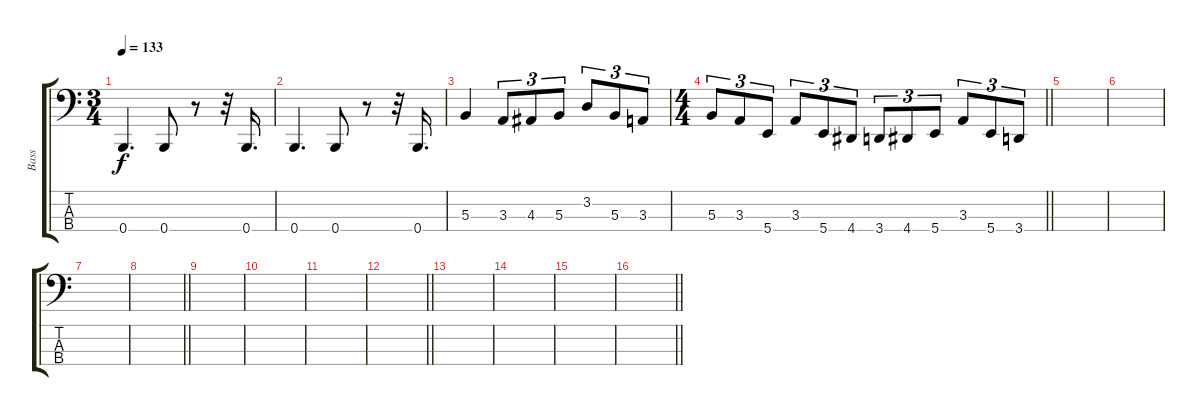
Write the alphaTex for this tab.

\track ("Bass" "Bass") {instrument electricbassfinger}
\staff {score tabs}
\tuning (E2 B1 Gb1 B0) {hide}
\ts (3 4)
\tempo 133
\clef f4
\ks c
0.4.4{d dy f} 0.4.8 r.8 r.32 0.4.16{d} |
0.4.4{d} 0.4.8 r.8 r.32 0.4.16{d} |
5.3.4 3.3.8{tu (3 2)} 4.3.8{tu (3 2)} 5.3.8{tu (3 2)} 3.2.8{tu (3 2)} 5.3.8{tu (3 2)} 3.3.8{tu (3 2)} |
\ts (4 4)
\barLineRight lightlight
5.3.8{tu (3 2)} 3.3.8{tu (3 2)} 5.4.8{tu (3 2)} 3.3.8{tu (3 2)} 5.4.8{tu (3 2)} 4.4.8{tu (3 2)} 3.4.8{tu (3 2)} 4.4.8{tu (3 2)} 5.4.8{tu (3 2)} 3.3.8{tu (3 2)} 5.4.8{tu (3 2)} 3.4.8{tu (3 2)} |
\section ("" "")
|
|
|
\barLineRight lightlight
|
|
|
|
\barLineRight lightlight
|
|
|
|
\barLineRight lightlight
